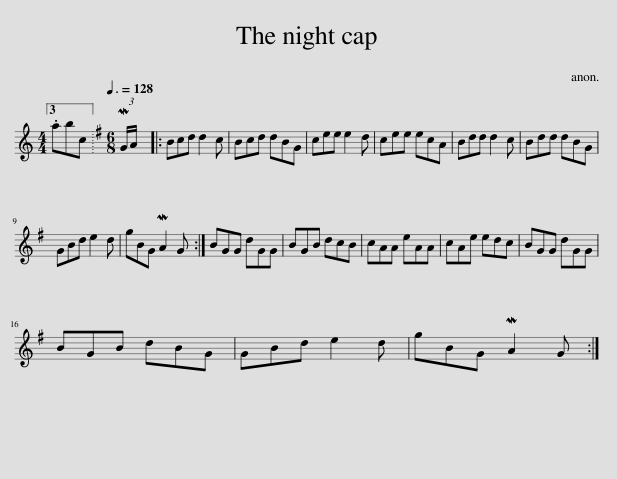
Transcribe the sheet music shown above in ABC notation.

X:1
L:1/8
M:4/4
I:linebreak $
K:C
V:1 treble
V:1
 .abc ||[K:G][M:6/8][Q:3/8=128] (3:2:2MG/A/ x/12 |: Bcd d2 c | Bcd dBG | cee e2 d | %5
 cee ecA | Bdd d2 c | Bdd dBG |$ GBd e2 d | gBG MA2 G :| %10
 BGG dGG | BGB dcB | cAA eAA | cAe edc | BGG dGG |$ %15
 BGB dBG | GBd e2 d | gBG MA2 G :| %18
